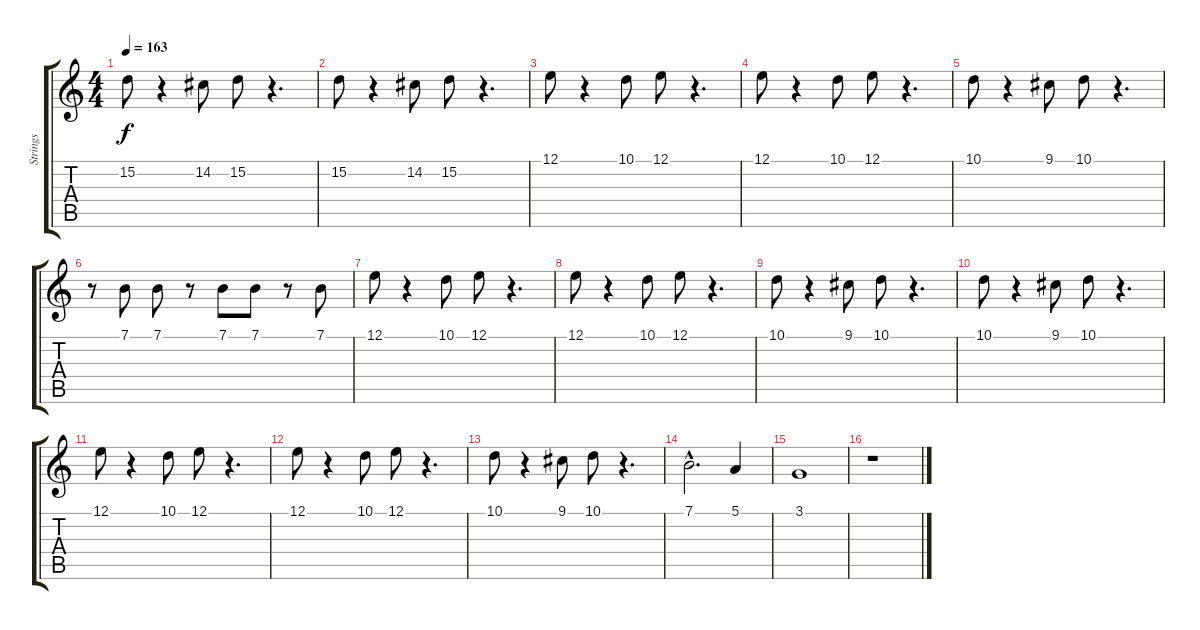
\track ("Strings" "Strings") {instrument stringensemble1}
\staff {score tabs}
\tuning (E4 B3 G3 D3 A2 E2) {hide}
\ts (4 4)
\tempo 163
\clef g2
\ks c
15.2.8{dy f} r.4 14.2.8 15.2.8 r.4{d} |
15.2.8 r.4 14.2.8 15.2.8 r.4{d} |
12.1.8 r.4 10.1.8 12.1.8 r.4{d} |
12.1.8 r.4 10.1.8 12.1.8 r.4{d} |
10.1.8 r.4 9.1.8 10.1.8 r.4{d} |
r.8 7.1.8 7.1.8 r.8 7.1.8 7.1.8 r.8 7.1.8 |
12.1.8 r.4 10.1.8 12.1.8 r.4{d} |
12.1.8 r.4 10.1.8 12.1.8 r.4{d} |
10.1.8 r.4 9.1.8 10.1.8 r.4{d} |
10.1.8 r.4 9.1.8 10.1.8 r.4{d} |
12.1.8 r.4 10.1.8 12.1.8 r.4{d} |
12.1.8 r.4 10.1.8 12.1.8 r.4{d} |
10.1.8 r.4 9.1.8 10.1.8 r.4{d} |
7.1{hac}.2{d} 5.1.4 |
3.1.1 |
r.1
